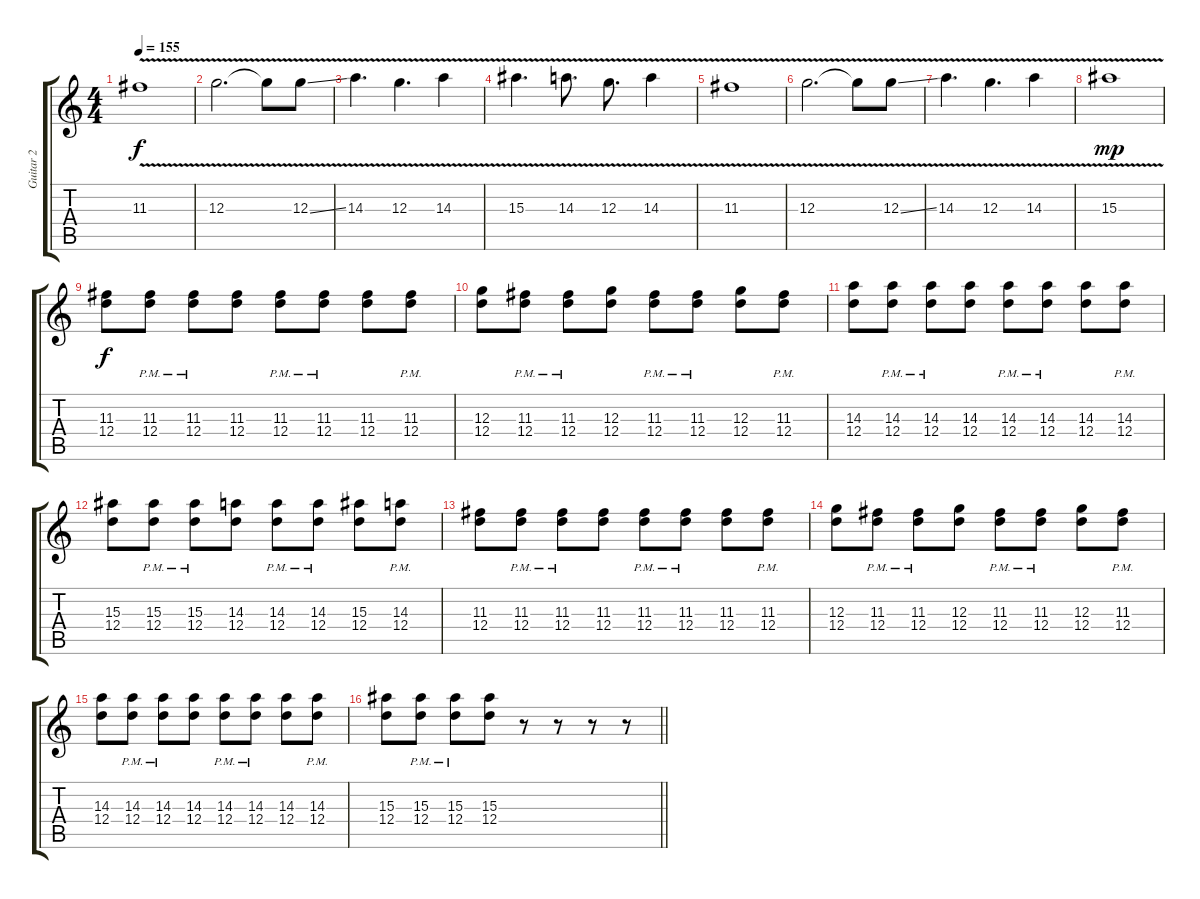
\track ("Guitar 2" "Guitar 2") {instrument overdrivenguitar}
\staff {score tabs}
\tuning (E4 B3 G3 D3 A2 D2) {hide}
\ts (4 4)
\tempo 155
\clef g2
\ks c
11.3{v}.1{dy f} |
12.3{v}.2{d} 12.3{v t}.8 12.3{v ss}.8 |
14.3{v}.4{d} 12.3{v}.4{d} 14.3{v}.4 |
15.3{v}.4{d} 14.3{v}.8{d} 12.3{v}.8{d} 14.3{v}.4 |
11.3{v}.1 |
12.3{v}.2{d} 12.3{v t}.8 12.3{v ss}.8 |
14.3{v}.4{d} 12.3{v}.4{d} 14.3{v}.4 |
15.3{v}.1{dy mp} |
(11.3 12.4).8{dy f} (11.3 12.4{pm}).8 (11.3 12.4{pm}).8 (11.3 12.4).8 (11.3 12.4{pm}).8 (11.3 12.4{pm}).8 (11.3 12.4).8 (11.3 12.4{pm}).8 |
(12.3 12.4).8 (11.3 12.4{pm}).8 (11.3 12.4{pm}).8 (12.3 12.4).8 (11.3 12.4{pm}).8 (11.3 12.4{pm}).8 (12.3 12.4).8 (11.3 12.4{pm}).8 |
(14.3 12.4).8 (14.3 12.4{pm}).8 (14.3 12.4{pm}).8 (14.3 12.4).8 (14.3 12.4{pm}).8 (14.3 12.4{pm}).8 (14.3 12.4).8 (14.3 12.4{pm}).8 |
(15.3 12.4).8 (15.3 12.4{pm}).8 (15.3 12.4{pm}).8 (14.3 12.4).8 (14.3 12.4{pm}).8 (14.3 12.4{pm}).8 (15.3 12.4).8 (14.3 12.4{pm}).8 |
(11.3 12.4).8 (11.3 12.4{pm}).8 (11.3 12.4{pm}).8 (11.3 12.4).8 (11.3 12.4{pm}).8 (11.3 12.4{pm}).8 (11.3 12.4).8 (11.3 12.4{pm}).8 |
(12.3 12.4).8 (11.3 12.4{pm}).8 (11.3 12.4{pm}).8 (12.3 12.4).8 (11.3 12.4{pm}).8 (11.3 12.4{pm}).8 (12.3 12.4).8 (11.3 12.4{pm}).8 |
(14.3 12.4).8 (14.3 12.4{pm}).8 (14.3 12.4{pm}).8 (14.3 12.4).8 (14.3 12.4{pm}).8 (14.3 12.4{pm}).8 (14.3 12.4).8 (14.3 12.4{pm}).8 |
\barLineRight lightlight
(15.3 12.4).8 (15.3 12.4{pm}).8 (15.3 12.4{pm}).8 (15.3 12.4).8 r.8 r.8 r.8 r.8
